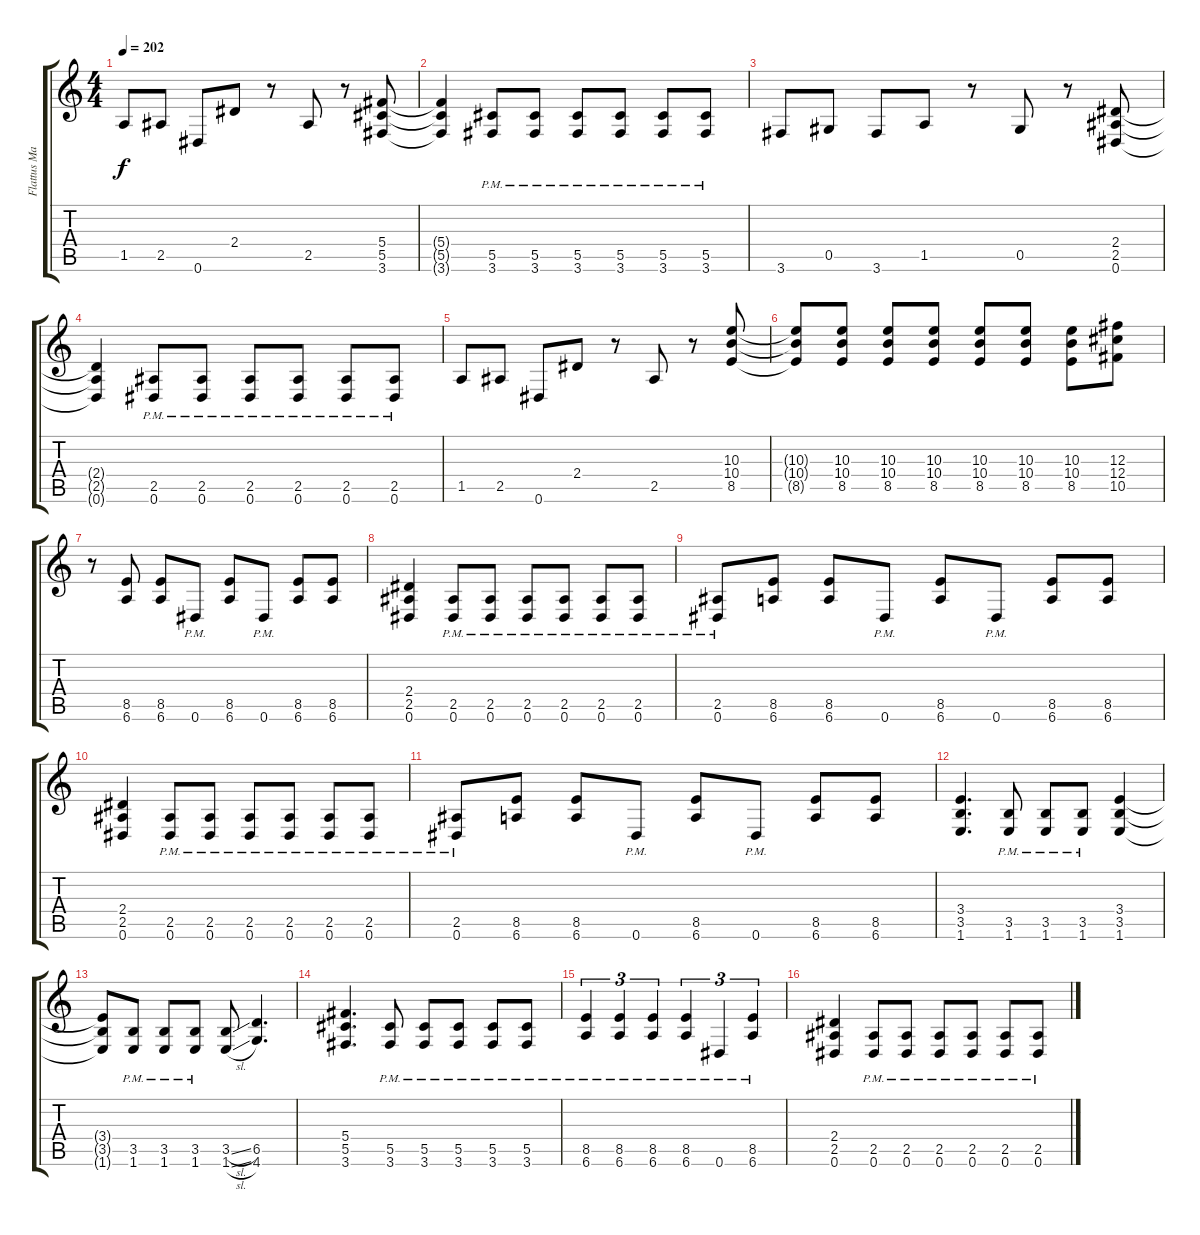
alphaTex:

\track ("Flattus Maximus" "Flattus Ma") {instrument distortionguitar}
\staff {score tabs}
\tuning (Eb4 Bb3 Gb3 Db3 Ab2 Eb2) {hide}
\ts (4 4)
\tempo 202
\clef g2
\ks c
1.5.8{dy f} 2.5.8 0.6.8 2.4.8 r.8 2.5.8 r.8 (5.4 5.5 3.6).8 |
(5.4{t} 5.5{t} 3.6{t}).4 (5.5{pm} 3.6{pm}).8 (5.5{pm} 3.6{pm}).8 (5.5{pm} 3.6{pm}).8 (5.5{pm} 3.6{pm}).8 (5.5{pm} 3.6{pm}).8 (5.5{pm} 3.6{pm}).8 |
3.6.8 0.5.8 3.6.8 1.5.8 r.8 0.5.8 r.8 (2.4 2.5 0.6).8 |
(2.4{t} 2.5{t} 0.6{t}).4 (2.5{pm} 0.6{pm}).8 (2.5{pm} 0.6{pm}).8 (2.5{pm} 0.6{pm}).8 (2.5{pm} 0.6{pm}).8 (2.5{pm} 0.6{pm}).8 (2.5{pm} 0.6{pm}).8 |
1.5.8 2.5.8 0.6.8 2.4.8 r.8 2.5.8 r.8 (10.3 10.4 8.5).8 |
(10.3{t} 10.4{t} 8.5{t}).8 (10.3 10.4 8.5).8 (10.3 10.4 8.5).8 (10.3 10.4 8.5).8 (10.3 10.4 8.5).8 (10.3 10.4 8.5).8 (10.3 10.4 8.5).8 (12.3 12.4 10.5).8 |
r.8 (8.5 6.6).8 (8.5 6.6).8 0.6{pm}.8 (8.5 6.6).8 0.6{pm}.8 (8.5 6.6).8 (8.5 6.6).8 |
(2.4 2.5 0.6).4 (2.5{pm} 0.6{pm}).8 (2.5{pm} 0.6{pm}).8 (2.5{pm} 0.6{pm}).8 (2.5{pm} 0.6{pm}).8 (2.5{pm} 0.6{pm}).8 (2.5{pm} 0.6{pm}).8 |
(2.5{pm} 0.6{pm}).8 (8.5 6.6).8 (8.5 6.6).8 0.6{pm}.8 (8.5 6.6).8 0.6{pm}.8 (8.5 6.6).8 (8.5 6.6).8 |
(2.4 2.5 0.6).4 (2.5{pm} 0.6{pm}).8 (2.5{pm} 0.6{pm}).8 (2.5{pm} 0.6{pm}).8 (2.5{pm} 0.6{pm}).8 (2.5{pm} 0.6{pm}).8 (2.5{pm} 0.6{pm}).8 |
(2.5{pm} 0.6{pm}).8 (8.5 6.6).8 (8.5 6.6).8 0.6{pm}.8 (8.5 6.6).8 0.6{pm}.8 (8.5 6.6).8 (8.5 6.6).8 |
(3.4 3.5 1.6).4{d} (3.5{pm} 1.6{pm}).8 (3.5{pm} 1.6{pm}).8 (3.5{pm} 1.6{pm}).8 (3.4 3.5 1.6).4 |
(3.4{t} 3.5{t} 1.6{t}).8 (3.5{pm} 1.6{pm}).8 (3.5{pm} 1.6{pm}).8 (3.5{pm} 1.6{pm}).8 (3.5{sl} 1.6{sl}).8 (6.5 4.6).4{d} |
(5.4 5.5 3.6).4{d} (5.5{pm} 3.6{pm}).8 (5.5{pm} 3.6{pm}).8 (5.5{pm} 3.6{pm}).8 (5.5{pm} 3.6{pm}).8 (5.5{pm} 3.6{pm}).8 |
(8.5{pm} 6.6{pm}).4{tu (3 2)} (8.5{pm} 6.6{pm}).4{tu (3 2)} (8.5{pm} 6.6{pm}).4{tu (3 2)} (8.5{pm} 6.6{pm}).4{tu (3 2)} 0.6{pm}.4{tu (3 2)} (8.5{pm} 6.6{pm}).4{tu (3 2)} |
(2.4 2.5 0.6).4 (2.5{pm} 0.6{pm}).8 (2.5{pm} 0.6{pm}).8 (2.5{pm} 0.6{pm}).8 (2.5{pm} 0.6{pm}).8 (2.5{pm} 0.6{pm}).8 (2.5{pm} 0.6{pm}).8
